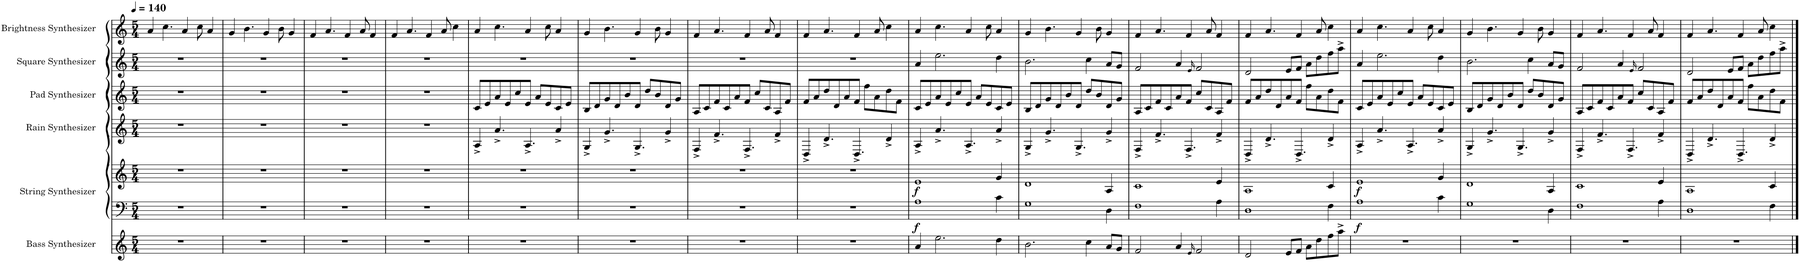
**kern	**kern	**kern	**dynam	**kern	**kern	**kern	**kern
*part6	*part5	*part5	*part5	*part4	*part3	*part2	*part1
*staff7	*staff6	*staff5	*staff5/6	*staff4	*staff3	*staff2	*staff1
*I"Bass Synthesizer	*I"String Synthesizer	*	*	*I"Rain Synthesizer	*I"Pad Synthesizer	*I"Square Synthesizer	*I"Brightness Synthesizer
*I'Synth.	*I'Synth.	*	*	*I'Synth.	*I'Synth.	*I'Synth.	*I'Synth.
*clefG2	*clefF4	*clefG2	*	*clefG2	*clefG2	*clefG2	*clefG2
*k[]	*k[]	*k[]	*	*k[]	*k[]	*k[]	*k[]
*M5/4	*M5/4	*M5/4	*	*M5/4	*M5/4	*M5/4	*M5/4
*MM140	*MM140	*MM140	*	*MM140	*MM140	*MM140	*MM140
=1	=1	=1	=1	=1	=1	=1	=1
4%5r	4%5r	4%5r	.	4%5r	4%5r	4%5r	4a/
.	.	.	.	.	.	.	4.cc\
.	.	.	.	.	.	.	4a/
.	.	.	.	.	.	.	8cc\
.	.	.	.	.	.	.	4a/
=2	=2	=2	=2	=2	=2	=2	=2
4%5r	4%5r	4%5r	.	4%5r	4%5r	4%5r	4g/
.	.	.	.	.	.	.	4.b\
.	.	.	.	.	.	.	4g/
.	.	.	.	.	.	.	8b\
.	.	.	.	.	.	.	4g/
=3	=3	=3	=3	=3	=3	=3	=3
4%5r	4%5r	4%5r	.	4%5r	4%5r	4%5r	4f/
.	.	.	.	.	.	.	4.a/
.	.	.	.	.	.	.	4f/
.	.	.	.	.	.	.	8a/
.	.	.	.	.	.	.	4f/
=4	=4	=4	=4	=4	=4	=4	=4
4%5r	4%5r	4%5r	.	4%5r	4%5r	4%5r	4f/
.	.	.	.	.	.	.	4.a/
.	.	.	.	.	.	.	4f/
.	.	.	.	.	.	.	8a/
.	.	.	.	.	.	.	4cc\
=5	=5	=5	=5	=5	=5	=5	=5
4%5r	4%5r	4%5r	.	4A^/	8c/L	4%5r	4a/
.	.	.	.	.	8e/	.	.
.	.	.	.	4.a^/	8a/	.	4.cc\
.	.	.	.	.	8e/	.	.
.	.	.	.	.	8cc/	.	.
.	.	.	.	4.A^/	8e/J	.	4a/
.	.	.	.	.	8a/L	.	.
.	.	.	.	.	8e/	.	8cc\
.	.	.	.	4a^/	8c/	.	4a/
.	.	.	.	.	8e/J	.	.
=6	=6	=6	=6	=6	=6	=6	=6
4%5r	4%5r	4%5r	.	4G^/	8B/L	4%5r	4g/
.	.	.	.	.	8d/	.	.
.	.	.	.	4.g^/	8g/	.	4.b\
.	.	.	.	.	8d/	.	.
.	.	.	.	.	8b/	.	.
.	.	.	.	4.G^/	8d/J	.	4g/
.	.	.	.	.	8dd/L	.	.
.	.	.	.	.	8b/	.	8b\
.	.	.	.	4g^/	8d/	.	4g/
.	.	.	.	.	8g/J	.	.
=7	=7	=7	=7	=7	=7	=7	=7
4%5r	4%5r	4%5r	.	4F^/	8A/L	4%5r	4f/
.	.	.	.	.	8c/	.	.
.	.	.	.	4.f^/	8f/	.	4.a/
.	.	.	.	.	8c/	.	.
.	.	.	.	.	8a/	.	.
.	.	.	.	4.F^/	8f/J	.	4f/
.	.	.	.	.	8cc/L	.	.
.	.	.	.	.	8c/	.	8a/
.	.	.	.	4f^/	8A/	.	4f/
.	.	.	.	.	8f/J	.	.
=8	=8	=8	=8	=8	=8	=8	=8
4%5r	4%5r	4%5r	.	4D^/	8f/L	4%5r	4f/
.	.	.	.	.	8a/	.	.
.	.	.	.	4.d^/	8dd/	.	4.a/
.	.	.	.	.	8d/	.	.
.	.	.	.	.	8a/	.	.
.	.	.	.	4.D^/	8f/J	.	4f/
.	.	.	.	.	8ff\L	.	.
.	.	.	.	.	8a\	.	8a/
.	.	.	.	4d^/	8dd\	.	4cc\
.	.	.	.	.	8f\J	.	.
=9	=9	=9	=9	=9	=9	=9	=9
!	!	!	!LO:DY:b=2	!	!	!	!
!	!	!	!LO:DY:n=1:b	!	!	!	!
4a/	1A	1e	f f	4A^/	8c/L	4a/	4a/
.	.	.	.	.	8e/	.	.
2.ee\	.	.	.	4.a^/	8a/	2.ee\	4.cc\
.	.	.	.	.	8e/	.	.
.	.	.	.	.	8cc/	.	.
.	.	.	.	4.A^/	8e/J	.	4a/
.	.	.	.	.	8a/L	.	.
.	.	.	.	.	8e/	.	8cc\
4dd\	4c\	4g/	.	4a^/	8c/	4dd\	4a/
.	.	.	.	.	8e/J	.	.
=10	=10	=10	=10	=10	=10	=10	=10
2.b\	1G	1d	.	4G^/	8B/L	2.b\	4g/
.	.	.	.	.	8d/	.	.
.	.	.	.	4.g^/	8g/	.	4.b\
.	.	.	.	.	8d/	.	.
.	.	.	.	.	8b/	.	.
.	.	.	.	4.G^/	8d/J	.	4g/
4cc\	.	.	.	.	8dd/L	4cc\	.
.	.	.	.	.	8b/	.	8b\
8a/L	4D\	4A/	.	4g^/	8d/	8a/L	4g/
8g/J	.	.	.	.	8g/J	8g/J	.
=11	=11	=11	=11	=11	=11	=11	=11
2f/	1F	1c	.	4F^/	8A/L	2f/	4f/
.	.	.	.	.	8c/	.	.
.	.	.	.	4.f^/	8f/	.	4.a/
.	.	.	.	.	8c/	.	.
4a/	.	.	.	.	8a/	4a/	.
.	.	.	.	4.F^/	8f/J	.	4f/
16qe/	.	.	.	.	.	16qe/	.
2f/	.	.	.	.	8cc/L	2f/	.
.	.	.	.	.	8c/	.	8a/
.	4A\	4e/	.	4f^/	8A/	.	4f/
.	.	.	.	.	8f/J	.	.
=12	=12	=12	=12	=12	=12	=12	=12
2d/	1D	1A	.	4D^/	8f/L	2d/	4f/
.	.	.	.	.	8a/	.	.
.	.	.	.	4.d^/	8dd/	.	4.a/
.	.	.	.	.	8d/	.	.
8e/L	.	.	.	.	8a/	8e/L	.
8f/J	.	.	.	4.D^/	8f/J	8f/J	4f/
8a\L	.	.	.	.	8ff\L	8a\L	.
8dd\	.	.	.	.	8a\	8dd\	8a/
8ff\	4F\	4c/	.	4d^/	8dd\	8ff\	4cc\
8aa^\J	.	.	.	.	8f\J	8aa^\J	.
=13	=13	=13	=13	=13	=13	=13	=13
!	!	!	!LO:DY:b=2	!	!	!	!
!	!	!	!LO:DY:n=1:b	!	!	!	!
4%5r	1A	1e	f f	4A^/	8c/L	4a/	4a/
.	.	.	.	.	8e/	.	.
.	.	.	.	4.a^/	8a/	2.ee\	4.cc\
.	.	.	.	.	8e/	.	.
.	.	.	.	.	8cc/	.	.
.	.	.	.	4.A^/	8e/J	.	4a/
.	.	.	.	.	8a/L	.	.
.	.	.	.	.	8e/	.	8cc\
.	4c\	4g/	.	4a^/	8c/	4dd\	4a/
.	.	.	.	.	8e/J	.	.
=14	=14	=14	=14	=14	=14	=14	=14
4%5r	1G	1d	.	4G^/	8B/L	2.b\	4g/
.	.	.	.	.	8d/	.	.
.	.	.	.	4.g^/	8g/	.	4.b\
.	.	.	.	.	8d/	.	.
.	.	.	.	.	8b/	.	.
.	.	.	.	4.G^/	8d/J	.	4g/
.	.	.	.	.	8dd/L	4cc\	.
.	.	.	.	.	8b/	.	8b\
.	4D\	4A/	.	4g^/	8d/	8a/L	4g/
.	.	.	.	.	8g/J	8g/J	.
=15	=15	=15	=15	=15	=15	=15	=15
4%5r	1F	1c	.	4F^/	8A/L	2f/	4f/
.	.	.	.	.	8c/	.	.
.	.	.	.	4.f^/	8f/	.	4.a/
.	.	.	.	.	8c/	.	.
.	.	.	.	.	8a/	4a/	.
.	.	.	.	4.F^/	8f/J	.	4f/
.	.	.	.	.	.	16qe/	.
.	.	.	.	.	8cc/L	2f/	.
.	.	.	.	.	8c/	.	8a/
.	4A\	4e/	.	4f^/	8A/	.	4f/
.	.	.	.	.	8f/J	.	.
=16	=16	=16	=16	=16	=16	=16	=16
4%5r	1D	1A	.	4D^/	8f/L	2d/	4f/
.	.	.	.	.	8a/	.	.
.	.	.	.	4.d^/	8dd/	.	4.a/
.	.	.	.	.	8d/	.	.
.	.	.	.	.	8a/	8e/L	.
.	.	.	.	4.D^/	8f/J	8f/J	4f/
.	.	.	.	.	8ff\L	8a\L	.
.	.	.	.	.	8a\	8dd\	8a/
.	4F\	4c/	.	4d^/	8dd\	8ff\	4cc\
.	.	.	.	.	8f\J	8aa^\J	.
==	==	==	==	==	==	==	==
*-	*-	*-	*-	*-	*-	*-	*-
